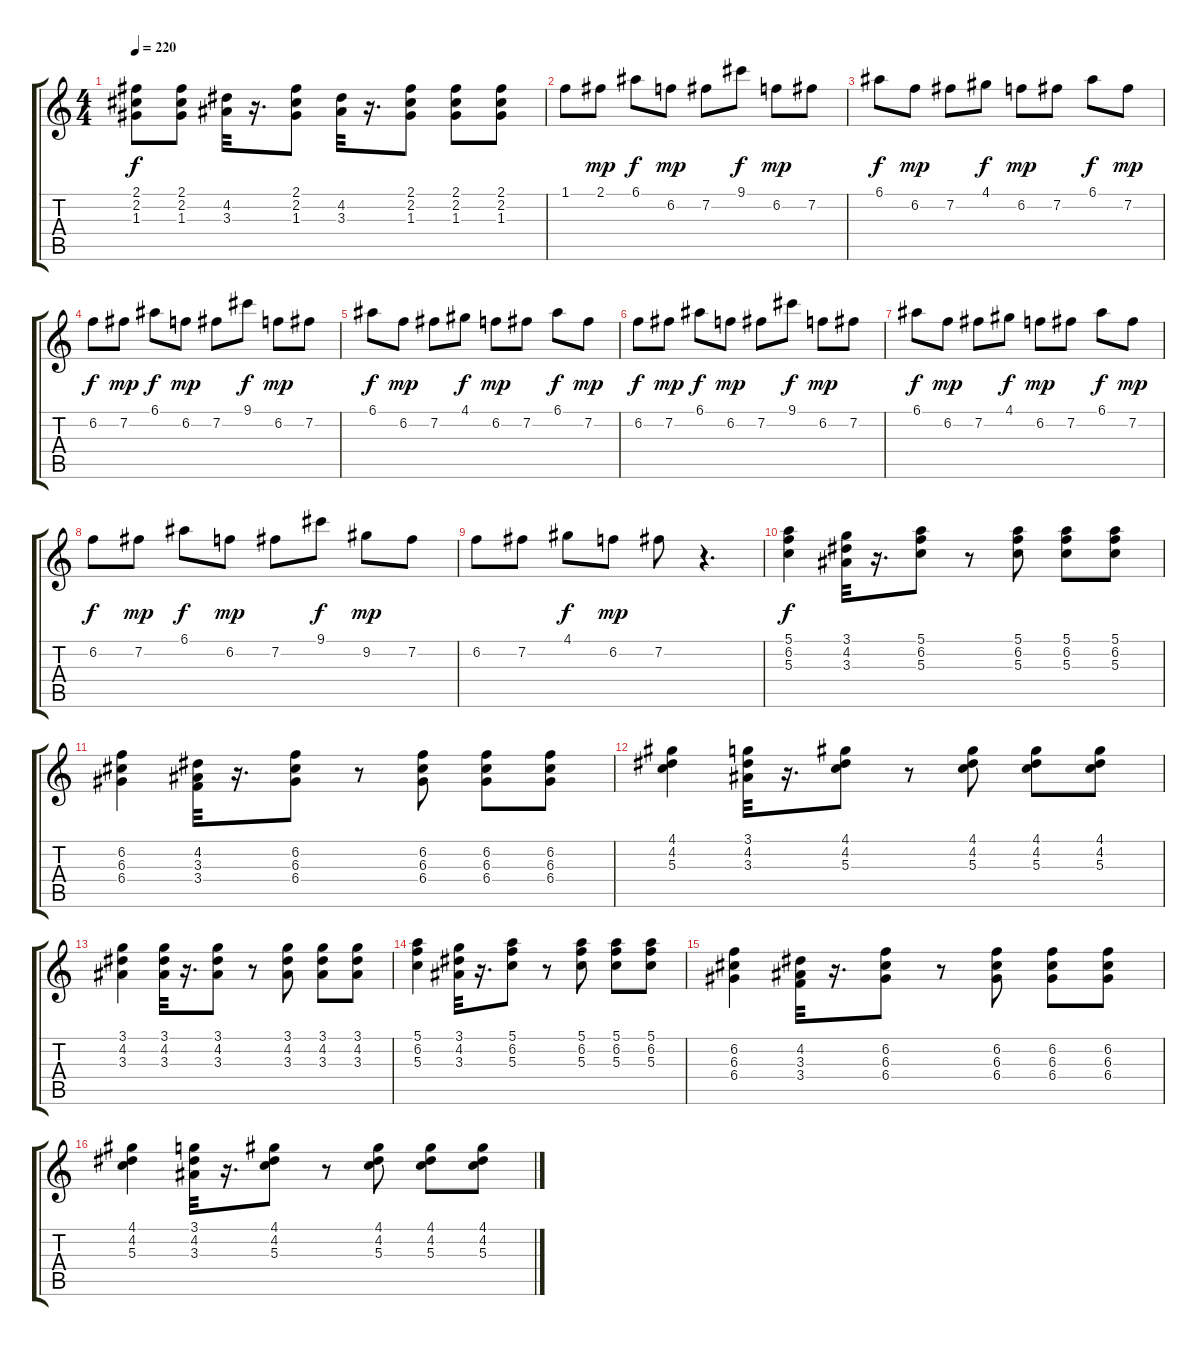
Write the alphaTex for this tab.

\track "" {instrument distortionguitar}
\staff {score tabs}
\tuning (E4 B3 G3 D3 A2 E2) {hide}
\ts (4 4)
\tempo 220
\clef g2
\ks c
(2.1 2.2 1.3).8{dy f} (2.1 2.2 1.3).8 (4.2 3.3).32 r.16{d} (2.1 2.2 1.3).8 (4.2 3.3).32 r.16{d} (2.1 2.2 1.3).8 (2.1 2.2 1.3).8 (2.1 2.2 1.3).8 |
1.1.8 2.1.8{dy mp} 6.1.8{dy f} 6.2.8{dy mp} 7.2.8 9.1.8{dy f} 6.2.8{dy mp} 7.2.8 |
6.1.8{dy f} 6.2.8{dy mp} 7.2.8 4.1.8{dy f} 6.2.8{dy mp} 7.2.8 6.1.8{dy f} 7.2.8{dy mp} |
6.2.8{dy f} 7.2.8{dy mp} 6.1.8{dy f} 6.2.8{dy mp} 7.2.8 9.1.8{dy f} 6.2.8{dy mp} 7.2.8 |
6.1.8{dy f} 6.2.8{dy mp} 7.2.8 4.1.8{dy f} 6.2.8{dy mp} 7.2.8 6.1.8{dy f} 7.2.8{dy mp} |
6.2.8{dy f} 7.2.8{dy mp} 6.1.8{dy f} 6.2.8{dy mp} 7.2.8 9.1.8{dy f} 6.2.8{dy mp} 7.2.8 |
6.1.8{dy f} 6.2.8{dy mp} 7.2.8 4.1.8{dy f} 6.2.8{dy mp} 7.2.8 6.1.8{dy f} 7.2.8{dy mp} |
6.2.8{dy f} 7.2.8{dy mp} 6.1.8{dy f} 6.2.8{dy mp} 7.2.8 9.1.8{dy f} 9.2.8{dy mp} 7.2.8 |
6.2.8 7.2.8 4.1.8{dy f} 6.2.8{dy mp} 7.2.8 r.4{d} |
(5.1 6.2 5.3).4{dy f} (3.1 4.2 3.3).32 r.16{d} (5.1 6.2 5.3).8 r.8 (5.1 6.2 5.3).8 (5.1 6.2 5.3).8 (5.1 6.2 5.3).8 |
(6.2 6.3 6.4).4 (4.2 3.3 3.4).32 r.16{d} (6.2 6.3 6.4).8 r.8 (6.2 6.3 6.4).8 (6.2 6.3 6.4).8 (6.2 6.3 6.4).8 |
(4.1 4.2 5.3).4 (3.1 4.2 3.3).32 r.16{d} (4.1 4.2 5.3).8 r.8 (4.1 4.2 5.3).8 (4.1 4.2 5.3).8 (4.1 4.2 5.3).8 |
(3.1 4.2 3.3).4 (3.1 4.2 3.3).32 r.16{d} (3.1 4.2 3.3).8 r.8 (3.1 4.2 3.3).8 (3.1 4.2 3.3).8 (3.1 4.2 3.3).8 |
(5.1 6.2 5.3).4 (3.1 4.2 3.3).32 r.16{d} (5.1 6.2 5.3).8 r.8 (5.1 6.2 5.3).8 (5.1 6.2 5.3).8 (5.1 6.2 5.3).8 |
(6.2 6.3 6.4).4 (4.2 3.3 3.4).32 r.16{d} (6.2 6.3 6.4).8 r.8 (6.2 6.3 6.4).8 (6.2 6.3 6.4).8 (6.2 6.3 6.4).8 |
(4.1 4.2 5.3).4 (3.1 4.2 3.3).32 r.16{d} (4.1 4.2 5.3).8 r.8 (4.1 4.2 5.3).8 (4.1 4.2 5.3).8 (4.1 4.2 5.3).8
